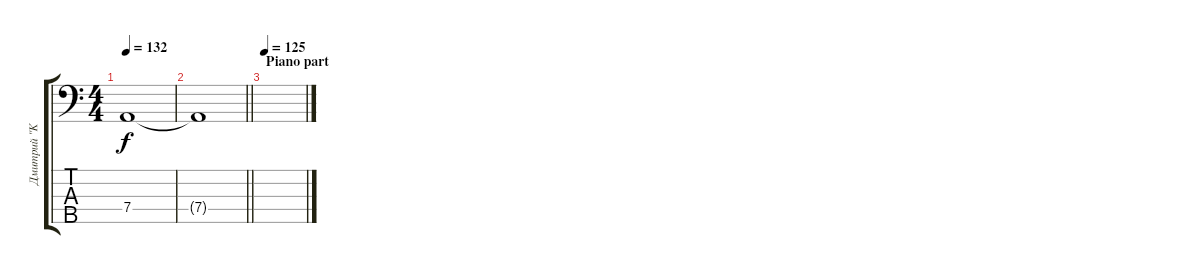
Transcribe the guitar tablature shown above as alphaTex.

\track ("Дмитрий \"Kawazu\" Голяшев" "Дмитрий \"K") {instrument electricbassfinger}
\staff {score tabs}
\tuning (F2 C2 G1 D1 A0) {hide}
\ts (4 4)
\tempo 132
\clef f4
\ks c
7.4.1{dy f} |
\barLineRight lightlight
7.4{t}.1 |
\section ("" "Piano part")
\tempo 125
